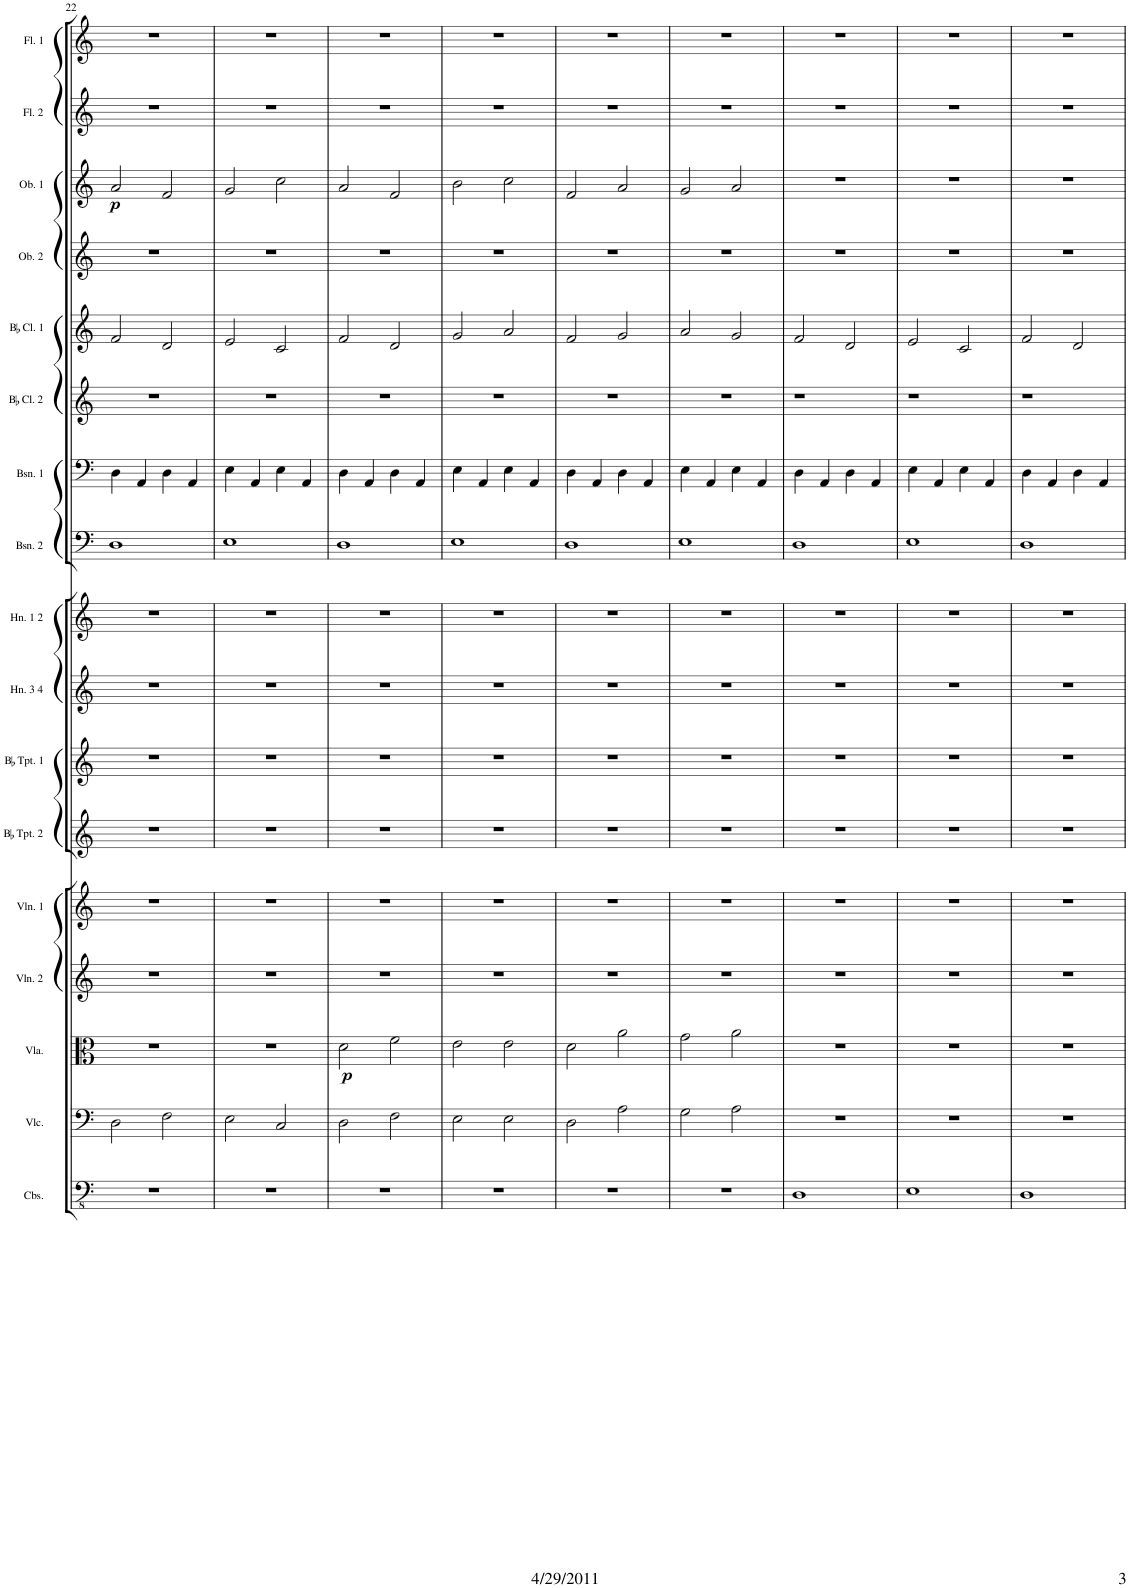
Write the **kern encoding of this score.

**kern	**kern	**kern	**dynam	**kern	**kern	**kern	**kern	**kern	**kern	**kern	**kern	**kern	**kern	**kern	**kern	**dynam	**kern	**kern
*part17	*part16	*part15	*part15	*part14	*part13	*part12	*part11	*part10	*part9	*part8	*part7	*part6	*part5	*part4	*part3	*part3	*part2	*part1
*staff17	*staff16	*staff15	*staff15	*staff14	*staff13	*staff12	*staff11	*staff10	*staff9	*staff8	*staff7	*staff6	*staff5	*staff4	*staff3	*staff3	*staff2	*staff1
*I"Contrabass	*I"Violoncello	*I"Viola	*	*I"Violin 2	*I"Violin 1	*I"BaccidentalFlat Trumpet 2	*I"BaccidentalFlat Trumpet 1	*I"Horn 3 4	*I"Horn 1 2	*I"Bassoon 2	*I"Bassoon 1	*I"BaccidentalFlat Clarinet 2	*I"BaccidentalFlat Clarinet 1	*I"Oboe 2	*I"Oboe 1	*	*I"Flute 2	*I"Flute 1
*I'Cbs.	*I'Vlc.	*I'Vla.	*	*I'Vln. 2	*I'Vln. 1	*I'BaccidentalFlat Tpt. 2	*I'BaccidentalFlat Tpt. 1	*I'Hn. 3 4	*I'Hn. 1 2	*I'Bsn. 2	*I'Bsn. 1	*I'BaccidentalFlat Cl. 2	*I'BaccidentalFlat Cl. 1	*I'Ob. 2	*I'Ob. 1	*	*I'Fl. 2	*I'Fl. 1
!!LO:PB:g=z
*clefFv4	*clefF4	*clefC3	*	*clefG2	*clefG2	*clefG2	*clefG2	*clefG2	*clefG2	*clefF4	*clefF4	*clefG2	*clefG2	*clefG2	*clefG2	*	*clefG2	*clefG2
*	*	*	*	*	*	*ITrd1c2	*	*	*ITrd4c7	*	*	*ITrd1c2	*ITrd1c2	*	*	*	*	*
*k[]	*k[]	*k[]	*	*k[]	*k[]	*k[]	*k[]	*k[]	*k[]	*k[]	*k[]	*k[]	*k[]	*k[]	*k[]	*	*k[]	*k[]
*M4/4	*M4/4	*M4/4	*	*M4/4	*M4/4	*M4/4	*M4/4	*M4/4	*M4/4	*M4/4	*M4/4	*M4/4	*M4/4	*M4/4	*M4/4	*	*M4/4	*M4/4
=22	=22	=22	=22	=22	=22	=22	=22	=22	=22	=22	=22	=22	=22	=22	=22	=22	=22	=22
!	!	!	!	!	!	!	!	!	!	!	!	!	!	!	!	!LO:DY:b	!	!
1r	2D\	1r	.	1r	1r	1r	1r	1r	1r	1D	4D\	1r	2f/	1r	2a/	p	1r	1r
.	.	.	.	.	.	.	.	.	.	.	4AA/	.	.	.	.	.	.	.
.	2F\	.	.	.	.	.	.	.	.	.	4D\	.	2d/	.	2f/	.	.	.
.	.	.	.	.	.	.	.	.	.	.	4AA/	.	.	.	.	.	.	.
=23	=23	=23	=23	=23	=23	=23	=23	=23	=23	=23	=23	=23	=23	=23	=23	=23	=23	=23
1r	2E\	1r	.	1r	1r	1r	1r	1r	1r	1E	4E\	1r	2e/	1r	2g/	.	1r	1r
.	.	.	.	.	.	.	.	.	.	.	4AA/	.	.	.	.	.	.	.
.	2C/	.	.	.	.	.	.	.	.	.	4E\	.	2c/	.	2cc\	.	.	.
.	.	.	.	.	.	.	.	.	.	.	4AA/	.	.	.	.	.	.	.
=24	=24	=24	=24	=24	=24	=24	=24	=24	=24	=24	=24	=24	=24	=24	=24	=24	=24	=24
!	!	!	!LO:DY:b	!	!	!	!	!	!	!	!	!	!	!	!	!	!	!
1r	2D\	2d\	p	1r	1r	1r	1r	1r	1r	1D	4D\	1r	2f/	1r	2a/	.	1r	1r
.	.	.	.	.	.	.	.	.	.	.	4AA/	.	.	.	.	.	.	.
.	2F\	2f\	.	.	.	.	.	.	.	.	4D\	.	2d/	.	2f/	.	.	.
.	.	.	.	.	.	.	.	.	.	.	4AA/	.	.	.	.	.	.	.
=25	=25	=25	=25	=25	=25	=25	=25	=25	=25	=25	=25	=25	=25	=25	=25	=25	=25	=25
1r	2E\	2e\	.	1r	1r	1r	1r	1r	1r	1E	4E\	1r	2g/	1r	2b\	.	1r	1r
.	.	.	.	.	.	.	.	.	.	.	4AA/	.	.	.	.	.	.	.
.	2E\	2e\	.	.	.	.	.	.	.	.	4E\	.	2a/	.	2cc\	.	.	.
.	.	.	.	.	.	.	.	.	.	.	4AA/	.	.	.	.	.	.	.
=26	=26	=26	=26	=26	=26	=26	=26	=26	=26	=26	=26	=26	=26	=26	=26	=26	=26	=26
1r	2D\	2d\	.	1r	1r	1r	1r	1r	1r	1D	4D\	1r	2f/	1r	2f/	.	1r	1r
.	.	.	.	.	.	.	.	.	.	.	4AA/	.	.	.	.	.	.	.
.	2A\	2a\	.	.	.	.	.	.	.	.	4D\	.	2g/	.	2a/	.	.	.
.	.	.	.	.	.	.	.	.	.	.	4AA/	.	.	.	.	.	.	.
=27	=27	=27	=27	=27	=27	=27	=27	=27	=27	=27	=27	=27	=27	=27	=27	=27	=27	=27
1r	2G\	2g\	.	1r	1r	1r	1r	1r	1r	1E	4E\	1r	2a/	1r	2g/	.	1r	1r
.	.	.	.	.	.	.	.	.	.	.	4AA/	.	.	.	.	.	.	.
.	2A\	2a\	.	.	.	.	.	.	.	.	4E\	.	2g/	.	2a/	.	.	.
.	.	.	.	.	.	.	.	.	.	.	4AA/	.	.	.	.	.	.	.
=28	=28	=28	=28	=28	=28	=28	=28	=28	=28	=28	=28	=28	=28	=28	=28	=28	=28	=28
1DD	1r	1r	.	1r	1r	1r	1r	1r	1r	1D	4D\	1r	2f/	1r	1r	.	1r	1r
.	.	.	.	.	.	.	.	.	.	.	4AA/	.	.	.	.	.	.	.
.	.	.	.	.	.	.	.	.	.	.	4D\	.	2d/	.	.	.	.	.
.	.	.	.	.	.	.	.	.	.	.	4AA/	.	.	.	.	.	.	.
=29	=29	=29	=29	=29	=29	=29	=29	=29	=29	=29	=29	=29	=29	=29	=29	=29	=29	=29
1EE	1r	1r	.	1r	1r	1r	1r	1r	1r	1E	4E\	1r	2e/	1r	1r	.	1r	1r
.	.	.	.	.	.	.	.	.	.	.	4AA/	.	.	.	.	.	.	.
.	.	.	.	.	.	.	.	.	.	.	4E\	.	2c/	.	.	.	.	.
.	.	.	.	.	.	.	.	.	.	.	4AA/	.	.	.	.	.	.	.
=30	=30	=30	=30	=30	=30	=30	=30	=30	=30	=30	=30	=30	=30	=30	=30	=30	=30	=30
1DD	1r	1r	.	1r	1r	1r	1r	1r	1r	1D	4D\	1r	2f/	1r	1r	.	1r	1r
.	.	.	.	.	.	.	.	.	.	.	4AA/	.	.	.	.	.	.	.
.	.	.	.	.	.	.	.	.	.	.	4D\	.	2d/	.	.	.	.	.
.	.	.	.	.	.	.	.	.	.	.	4AA/	.	.	.	.	.	.	.
=	=	=	=	=	=	=	=	=	=	=	=	=	=	=	=	=	=	=
*-	*-	*-	*-	*-	*-	*-	*-	*-	*-	*-	*-	*-	*-	*-	*-	*-	*-	*-
